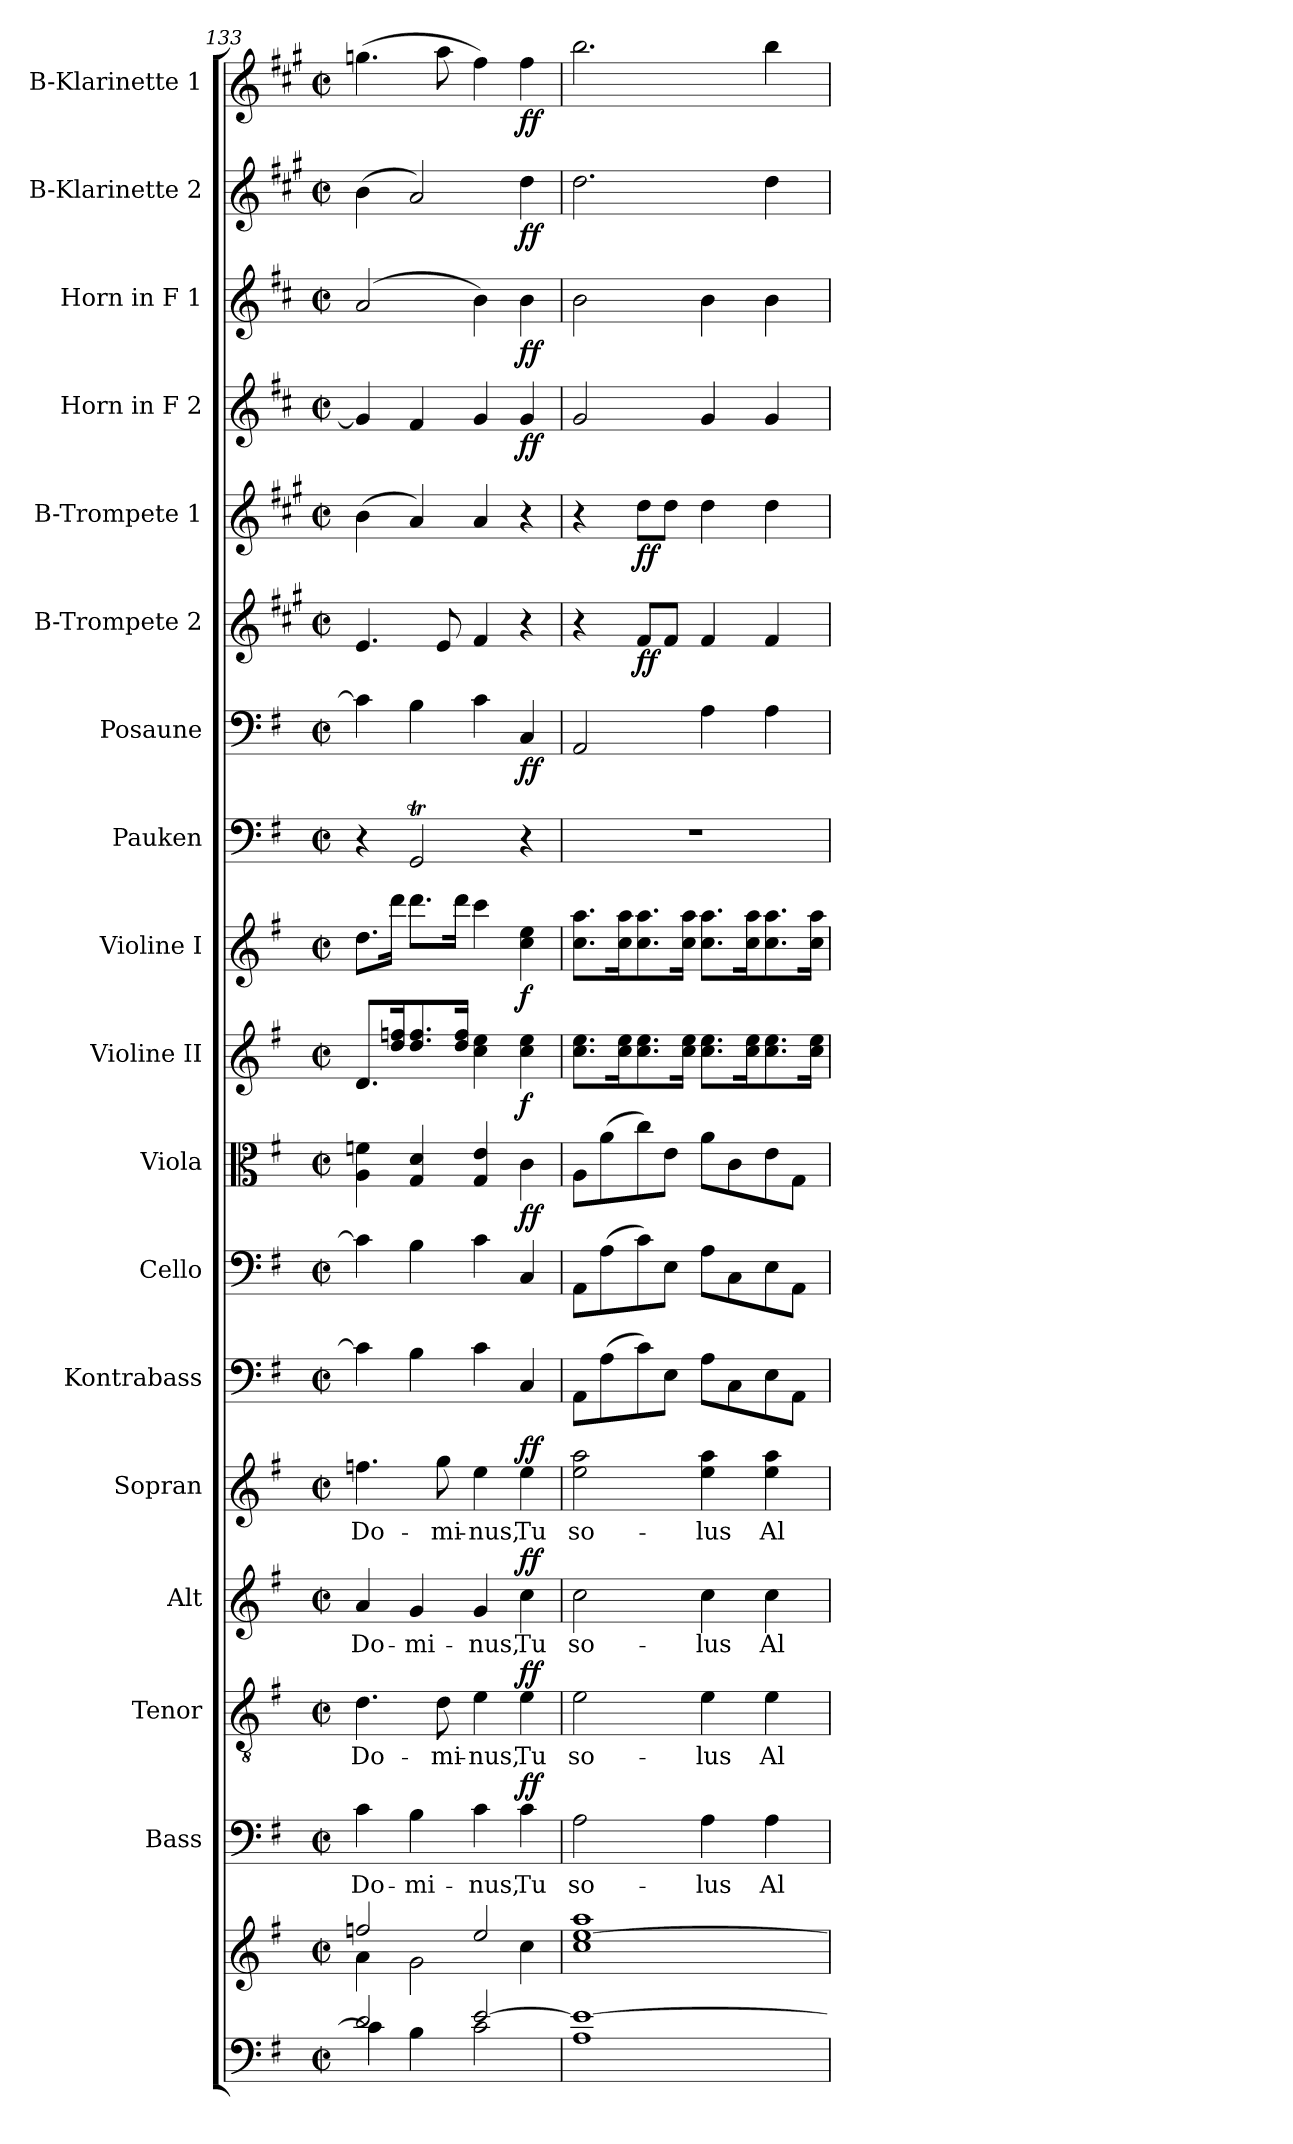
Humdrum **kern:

**kern	**kern	**kern	**text	**dynam	**kern	**text	**dynam	**kern	**text	**dynam	**kern	**text	**dynam	**kern	**kern	**kern	**dynam	**kern	**dynam	**kern	**dynam	**kern	**kern	**dynam	**kern	**dynam	**kern	**dynam	**kern	**dynam	**kern	**dynam	**kern	**dynam	**kern	**dynam
*part18	*part18	*part17	*part17	*part17	*part16	*part16	*part16	*part15	*part15	*part15	*part14	*part14	*part14	*part13	*part12	*part11	*part11	*part10	*part10	*part9	*part9	*part8	*part7	*part7	*part6	*part6	*part5	*part5	*part4	*part4	*part3	*part3	*part2	*part2	*part1	*part1
*staff19	*staff18	*staff17	*staff17	*staff17	*staff16	*staff16	*staff16	*staff15	*staff15	*staff15	*staff14	*staff14	*staff14	*staff13	*staff12	*staff11	*staff11	*staff10	*staff10	*staff9	*staff9	*staff8	*staff7	*staff7	*staff6	*staff6	*staff5	*staff5	*staff4	*staff4	*staff3	*staff3	*staff2	*staff2	*staff1	*staff1
*	*	*I"Bass	*	*	*I"Tenor	*	*	*I"Alt	*	*	*I"Sopran	*	*	*I"Kontrabass	*I"Cello	*I"Viola	*	*I"Violine II	*	*I"Violine I	*	*I"Pauken	*I"Posaune	*	*I"B-Trompete 2	*	*I"B-Trompete 1	*	*I"Horn in F 2	*	*I"Horn in F 1	*	*I"B-Klarinette 2	*	*I"B-Klarinette 1	*
*	*	*I'B.	*	*	*I'T.	*	*	*I'A.	*	*	*I'S.	*	*	*I'Kb.	*	*I'Vla.	*	*I'Vl. II	*	*I'Vl. I	*	*I'Pk.	*I'Pos.	*	*I'B Trp. 2	*	*I'B Trp. 1	*	*	*	*	*	*I'B Kl. 2	*	*I'B Kl. 1	*
*clefF4	*clefG2	*clefF4	*	*	*clefGv2	*	*	*clefG2	*	*	*clefG2	*	*	*clefF4	*clefF4	*clefC3	*	*clefG2	*	*clefG2	*	*clefF4	*clefF4	*	*clefG2	*	*clefG2	*	*clefG2	*	*clefG2	*	*clefG2	*	*clefG2	*
*	*	*	*	*	*	*	*	*	*	*	*	*	*	*ITrd7c12	*	*	*	*	*	*	*	*	*	*	*ITrd1c2	*	*ITrd1c2	*	*ITrd4c7	*	*ITrd4c7	*	*ITrd1c2	*	*ITrd1c2	*
*k[f#]	*k[f#]	*k[f#]	*	*	*k[f#]	*	*	*k[f#]	*	*	*k[f#]	*	*	*k[f#]	*k[f#]	*k[f#]	*	*k[f#]	*	*k[f#]	*	*k[f#]	*k[f#]	*	*k[f#]	*	*k[f#]	*	*k[f#]	*	*k[f#]	*	*k[f#]	*	*k[f#]	*
*G:	*G:	*G:	*	*	*G:	*	*	*G:	*	*	*G:	*	*	*G:	*G:	*G:	*	*G:	*	*G:	*	*G:	*G:	*	*G:	*	*G:	*	*G:	*	*G:	*	*G:	*	*G:	*
*M2/2	*M2/2	*M2/2	*	*	*M2/2	*	*	*M2/2	*	*	*M2/2	*	*	*M2/2	*M2/2	*M2/2	*	*M2/2	*	*M2/2	*	*M2/2	*M2/2	*	*M2/2	*	*M2/2	*	*M2/2	*	*M2/2	*	*M2/2	*	*M2/2	*
*met(c|)	*met(c|)	*met(c|)	*	*	*met(c|)	*	*	*met(c|)	*	*	*met(c|)	*	*	*met(c|)	*met(c|)	*met(c|)	*	*met(c|)	*	*met(c|)	*	*met(c|)	*met(c|)	*	*met(c|)	*	*met(c|)	*	*met(c|)	*	*met(c|)	*	*met(c|)	*	*met(c|)	*
=133	=133	=133	=133	=133	=133	=133	=133	=133	=133	=133	=133	=133	=133	=133	=133	=133	=133	=133	=133	=133	=133	=133	=133	=133	=133	=133	=133	=133	=133	=133	=133	=133	=133	=133	=133	=133
*^	*^	*	*	*	*	*	*	*	*	*	*	*	*	*	*	*	*	*	*	*	*	*	*	*	*	*	*	*	*	*	*	*	*	*	*	*
!	!	!	!	!	!LO:LY:b	!	!	!LO:LY:b	!	!	!LO:LY:b	!	!	!LO:LY:b	!	!	!	!	!	!	!	!	!	!	!	!	!	!	!	!	!	!	!	!	!	!	!	!
2d/	4c\]	2ffn/	4a\	4c\	Do-	.	4.d\	Do-	.	4a/	Do-	.	4.ffn\	Do-	.	4C\]	4c\]	4A\ 4fn\	.	8.d/L	.	8.dd\L	.	4r	4c\]	.	4.d/	.	(>4a\	.	4c/]	.	(2d/	.	(>4a\	.	(>4.ffn\	.
.	.	.	.	.	.	.	.	.	.	.	.	.	.	.	.	.	.	.	.	16dd/ 16ffn/k	.	16ddd\Jk	.	.	.	.	.	.	.	.	.	.	.	.	.	.	.	.
!	!	!	!	!	!LO:LY:b	!	!	!	!	!	!LO:LY:b	!	!	!	!	!	!	!	!	!	!	!	!	!	!	!	!	!	!	!	!	!	!	!	!	!	!	!
.	4B\	.	2g\	4B\	-mi-	.	.	.	.	4g/	-mi-	.	.	.	.	4BB\	4B\	4G/ 4d/	.	8.dd/ 8.ff/	.	8.ddd\L	.	2GGT/	4B\	.	.	.	4g/)	.	4B/	.	.	.	2g/)	.	.	.
!	!	!	!	!	!	!	!	!LO:LY:b	!	!	!	!	!	!LO:LY:b	!	!	!	!	!	!	!	!	!	!	!	!	!	!	!	!	!	!	!	!	!	!	!	!
.	.	.	.	.	.	.	8d\	-mi-	.	.	.	.	8gg\	-mi-	.	.	.	.	.	.	.	.	.	.	.	.	8d/	.	.	.	.	.	.	.	.	.	8gg\	.
.	.	.	.	.	.	.	.	.	.	.	.	.	.	.	.	.	.	.	.	16dd/ 16ff/Jk	.	16ddd\Jk	.	.	.	.	.	.	.	.	.	.	.	.	.	.	.	.
!	!	!	!	!	!LO:LY:b	!	!	!LO:LY:b	!	!	!LO:LY:b	!	!	!LO:LY:b	!	!	!	!	!	!	!	!	!	!	!	!	!	!	!	!	!	!	!	!	!	!	!	!
[>2e/	2c\	2ee/	.	4c\	-nus,	.	4e\	-nus,	.	4g/	-nus,	.	4ee\	-nus,	.	4C\	4c\	4G/ 4e/	.	4cc\ 4ee\	.	4ccc\	.	.	4c\	.	4e/	.	4g/	.	4c/	.	4e\)	.	.	.	4ee\)	.
!	!	!	!	!	!LO:LY:b	!LO:DY:a	!	!LO:LY:b	!LO:DY:a	!	!LO:LY:b	!LO:DY:a	!	!LO:LY:b	!LO:DY:a	!	!	!	!LO:DY:b	!	!LO:DY:b	!	!LO:DY:b	!	!	!LO:DY:b	!	!	!	!	!	!LO:DY:b	!	!LO:DY:b	!	!LO:DY:b	!	!LO:DY:b
.	.	.	4cc\	4c\	Tu	ff	4e\	Tu	ff	4cc\	Tu	ff	4ee\	Tu	ff	4CC/	4C/	4c\	ff	4cc\ 4ee\	f	4cc\ 4ee\	f	4r	4C/	ff	4r	.	4r	.	4c/	ff	4e\	ff	4cc\	ff	4ee\	ff
=134	=134	=134	=134	=134	=134	=134	=134	=134	=134	=134	=134	=134	=134	=134	=134	=134	=134	=134	=134	=134	=134	=134	=134	=134	=134	=134	=134	=134	=134	=134	=134	=134	=134	=134	=134	=134	=134	=134
!	!	!	!	!	!LO:LY:b	!	!	!LO:LY:b	!	!	!LO:LY:b	!	!	!LO:LY:b	!	!	!	!	!	!	!	!	!	!	!	!	!	!	!	!	!	!	!	!	!	!	!	!
1e_	1A	[>1ee 1aa	1cc	2A\	so-	.	2e\	so-	.	2cc\	so-	.	2ee\ 2aa\	so-	.	8AAA\L	8AA\L	8A\L	.	8.cc\ 8.ee\L	.	8.cc\ 8.aa\L	.	1r	2AA/	.	4r	.	4r	.	2c/	.	2e\	.	2.cc\	.	2.aa\	.
.	.	.	.	.	.	.	.	.	.	.	.	.	.	.	.	(>8AA\	(>8A\	(>8a\	.	.	.	.	.	.	.	.	.	.	.	.	.	.	.	.	.	.	.	.
.	.	.	.	.	.	.	.	.	.	.	.	.	.	.	.	.	.	.	.	16cc\ 16ee\k	.	16cc\ 16aa\k	.	.	.	.	.	.	.	.	.	.	.	.	.	.	.	.
!	!	!	!	!	!	!	!	!	!	!	!	!	!	!	!	!	!	!	!	!	!	!	!	!	!	!	!	!LO:DY:b	!	!LO:DY:b	!	!	!	!	!	!	!	!
.	.	.	.	.	.	.	.	.	.	.	.	.	.	.	.	8C\)	8c\)	8cc\)	.	8.cc\ 8.ee\	.	8.cc\ 8.aa\	.	.	.	.	8e/L	ff	8cc\L	ff	.	.	.	.	.	.	.	.
.	.	.	.	.	.	.	.	.	.	.	.	.	.	.	.	8EE\J	8E\J	8e\J	.	.	.	.	.	.	.	.	8e/J	.	8cc\J	.	.	.	.	.	.	.	.	.
.	.	.	.	.	.	.	.	.	.	.	.	.	.	.	.	.	.	.	.	16cc\ 16ee\Jk	.	16cc\ 16aa\Jk	.	.	.	.	.	.	.	.	.	.	.	.	.	.	.	.
!	!	!	!	!	!LO:LY:b	!	!	!LO:LY:b	!	!	!LO:LY:b	!	!	!LO:LY:b	!	!	!	!	!	!	!	!	!	!	!	!	!	!	!	!	!	!	!	!	!	!	!	!
.	.	.	.	4A\	-lus	.	4e\	-lus	.	4cc\	-lus	.	4ee\ 4aa\	-lus	.	8AA\L	8A\L	8a\L	.	8.cc\ 8.ee\L	.	8.cc\ 8.aa\L	.	.	4A\	.	4e/	.	4cc\	.	4c/	.	4e\	.	.	.	.	.
.	.	.	.	.	.	.	.	.	.	.	.	.	.	.	.	8CC\	8C\	8c\	.	.	.	.	.	.	.	.	.	.	.	.	.	.	.	.	.	.	.	.
.	.	.	.	.	.	.	.	.	.	.	.	.	.	.	.	.	.	.	.	16cc\ 16ee\k	.	16cc\ 16aa\k	.	.	.	.	.	.	.	.	.	.	.	.	.	.	.	.
!	!	!	!	!	!LO:LY:b	!	!	!LO:LY:b	!	!	!LO:LY:b	!	!	!LO:LY:b	!	!	!	!	!	!	!	!	!	!	!	!	!	!	!	!	!	!	!	!	!	!	!	!
.	.	.	.	4A\	Al-	.	4e\	Al-	.	4cc\	Al-	.	4ee\ 4aa\	Al-	.	8EE\	8E\	8e\	.	8.cc\ 8.ee\	.	8.cc\ 8.aa\	.	.	4A\	.	4e/	.	4cc\	.	4c/	.	4e\	.	4cc\	.	4aa\	.
.	.	.	.	.	.	.	.	.	.	.	.	.	.	.	.	8AAA\J	8AA\J	8G\J	.	.	.	.	.	.	.	.	.	.	.	.	.	.	.	.	.	.	.	.
.	.	.	.	.	.	.	.	.	.	.	.	.	.	.	.	.	.	.	.	16cc\ 16ee\Jk	.	16cc\ 16aa\Jk	.	.	.	.	.	.	.	.	.	.	.	.	.	.	.	.
*v	*v	*	*	*	*	*	*	*	*	*	*	*	*	*	*	*	*	*	*	*	*	*	*	*	*	*	*	*	*	*	*	*	*	*	*	*	*	*
*	*v	*v	*	*	*	*	*	*	*	*	*	*	*	*	*	*	*	*	*	*	*	*	*	*	*	*	*	*	*	*	*	*	*	*	*	*	*
=	=	=	=	=	=	=	=	=	=	=	=	=	=	=	=	=	=	=	=	=	=	=	=	=	=	=	=	=	=	=	=	=	=	=	=	=
*-	*-	*-	*-	*-	*-	*-	*-	*-	*-	*-	*-	*-	*-	*-	*-	*-	*-	*-	*-	*-	*-	*-	*-	*-	*-	*-	*-	*-	*-	*-	*-	*-	*-	*-	*-	*-
